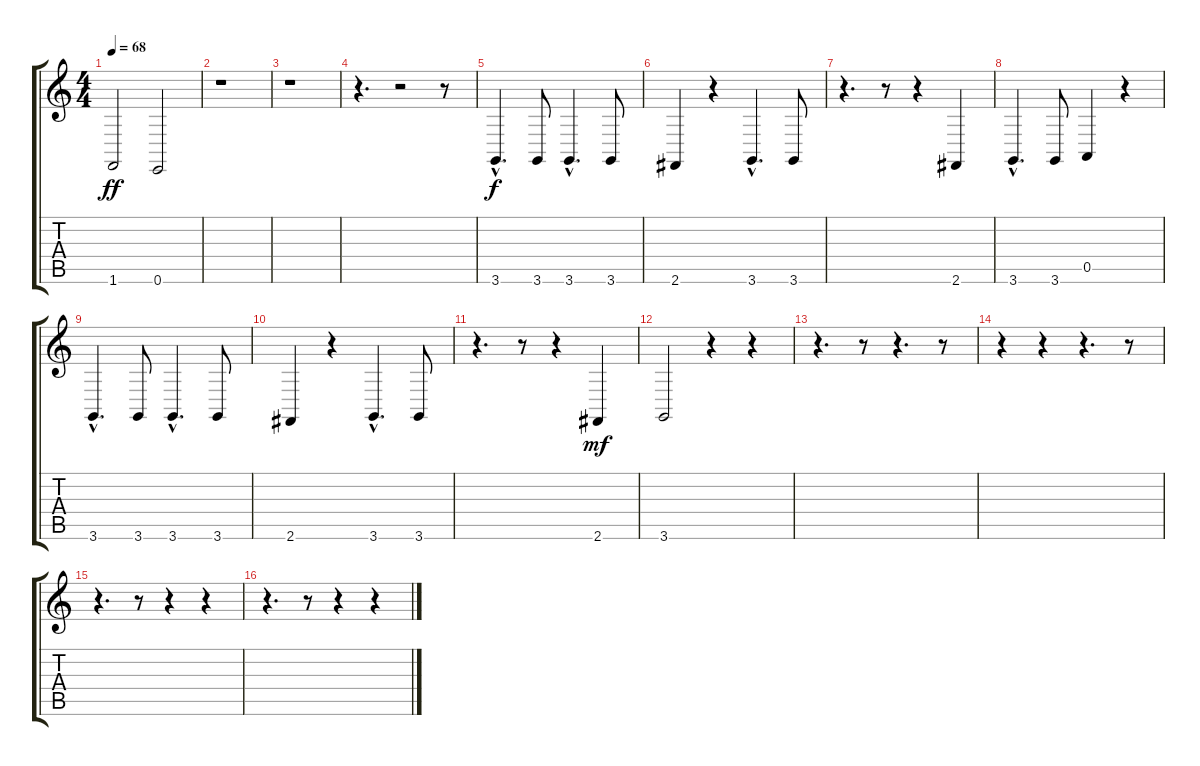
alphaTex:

\track "" {instrument oboe}
\staff {score tabs}
\tuning (E4 B3 G3 D3 A2 E2) {hide}
\ts (4 4)
\tempo 68
\clef g2
\ks c
1.6.2{dy ff} 0.6.2 |
r.1 |
r.1 |
r.4{d} r.2 r.8 |
3.6{hac}.4{d dy f instrument acousticbass} 3.6.8 3.6{hac}.4{d} 3.6.8 |
2.6.4 r.4 3.6{hac}.4{d} 3.6.8 |
r.4{d} r.8 r.4 2.6.4 |
3.6{hac}.4{d} 3.6.8 0.5.4 r.4 |
3.6{hac}.4{d} 3.6.8 3.6{hac}.4{d} 3.6.8 |
2.6.4 r.4 3.6{hac}.4{d} 3.6.8 |
r.4{d instrument electricbassfinger} r.8 r.4 2.6.4{dy mf} |
3.6.2 r.4 r.4 |
r.4{d instrument electricbasspick} r.8 r.4{d} r.8 |
r.4 r.4 r.4{d} r.8 |
r.4{d} r.8 r.4 r.4 |
r.4{d} r.8 r.4 r.4
